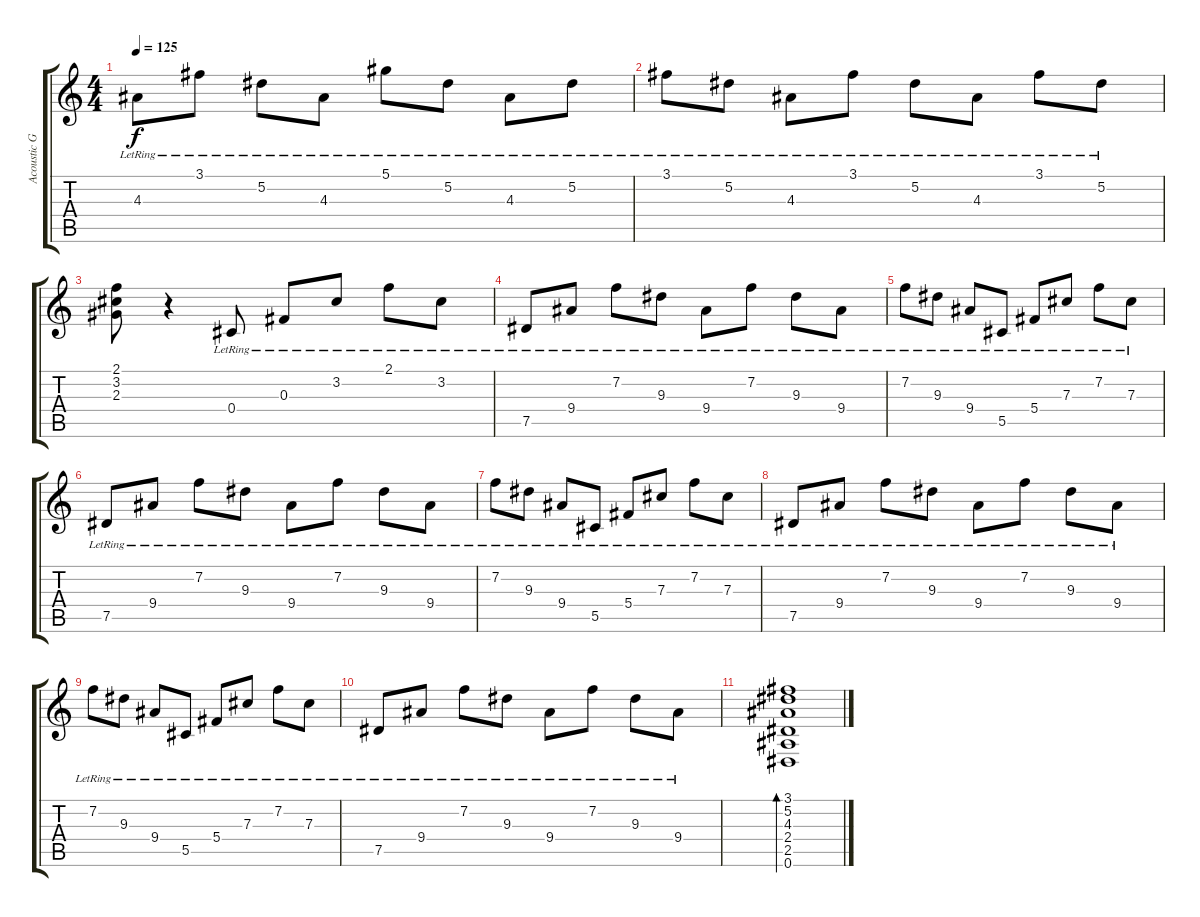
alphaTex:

\track ("Acoustic Guitar" "Acoustic G") {instrument acousticguitarsteel}
\staff {score tabs}
\tuning (Eb4 Bb3 Gb3 Db3 Ab2 Eb2) {hide}
\ts (4 4)
\tempo 125
\clef g2
\ks c
4.3{lr}.8{dy f} 3.1{lr}.8 5.2{lr}.8 4.3{lr}.8 5.1{lr}.8 5.2{lr}.8 4.3{lr}.8 5.2{lr}.8 |
3.1{lr}.8 5.2{lr}.8 4.3{lr}.8 3.1{lr}.8 5.2{lr}.8 4.3{lr}.8 3.1{lr}.8 5.2{lr}.8 |
(2.1 3.2 2.3).8 r.4 0.4{lr}.8 0.3{lr}.8 3.2{lr}.8 2.1{lr}.8 3.2{lr}.8 |
7.5{lr}.8 9.4{lr}.8 7.2{lr}.8 9.3{lr}.8 9.4{lr}.8 7.2{lr}.8 9.3{lr}.8 9.4{lr}.8 |
7.2{lr}.8 9.3{lr}.8 9.4{lr}.8 5.5{lr}.8 5.4{lr}.8 7.3{lr}.8 7.2{lr}.8 7.3{lr}.8 |
7.5{lr}.8 9.4{lr}.8 7.2{lr}.8 9.3{lr}.8 9.4{lr}.8 7.2{lr}.8 9.3{lr}.8 9.4{lr}.8 |
7.2{lr}.8 9.3{lr}.8 9.4{lr}.8 5.5{lr}.8 5.4{lr}.8 7.3{lr}.8 7.2{lr}.8 7.3{lr}.8 |
7.5{lr}.8 9.4{lr}.8 7.2{lr}.8 9.3{lr}.8 9.4{lr}.8 7.2{lr}.8 9.3{lr}.8 9.4{lr}.8 |
7.2{lr}.8 9.3{lr}.8 9.4{lr}.8 5.5{lr}.8 5.4{lr}.8 7.3{lr}.8 7.2{lr}.8 7.3{lr}.8 |
7.5{lr}.8 9.4{lr}.8 7.2{lr}.8 9.3{lr}.8 9.4{lr}.8 7.2{lr}.8 9.3{lr}.8 9.4{lr}.8 |
(3.1 5.2 4.3 2.4 2.5 0.6).1{bd 240}
